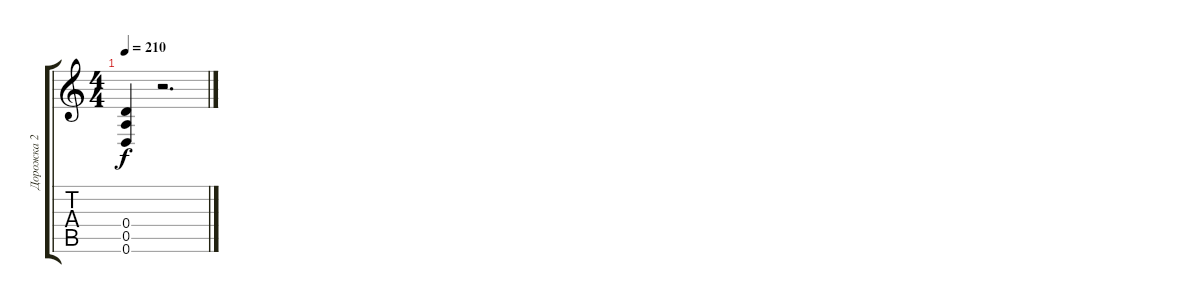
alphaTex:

\track ("Дорожка 2" "Дорожка 2") {instrument distortionguitar}
\staff {score tabs}
\tuning (E4 B3 G3 D3 A2 D2) {hide}
\ts (4 4)
\tempo 210
\clef g2
\ks c
(0.4 0.5 0.6).4{dy f} r.2{d}
